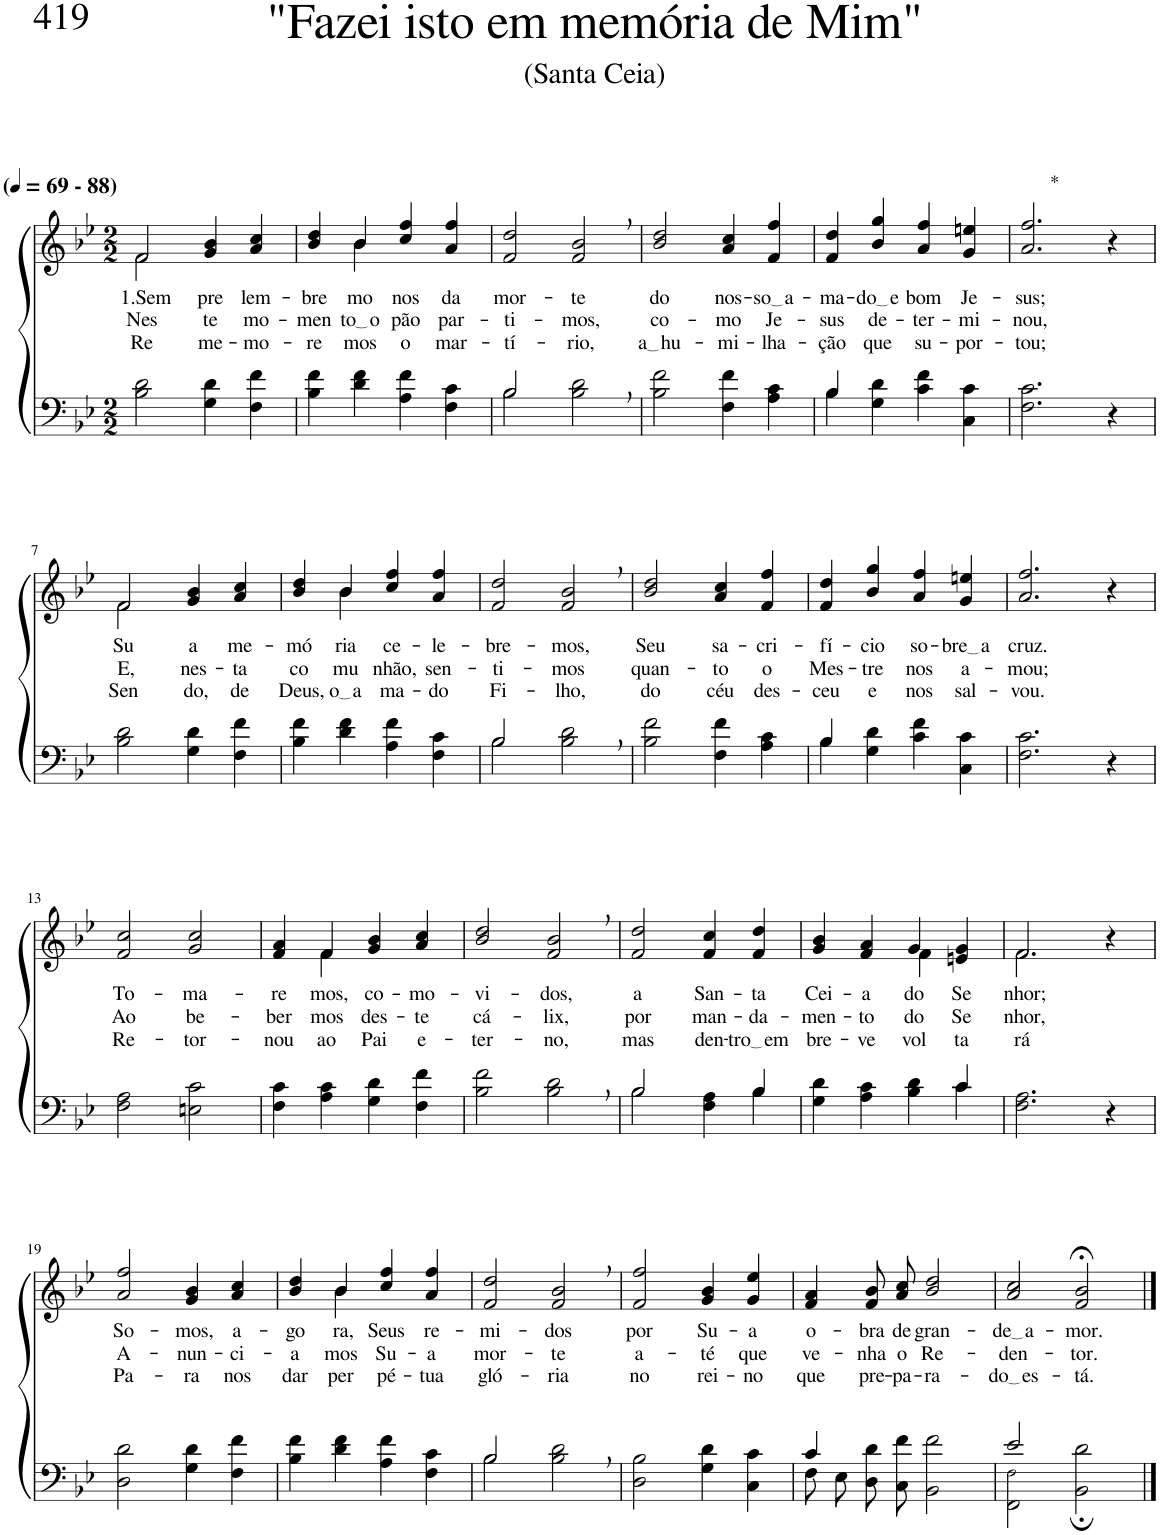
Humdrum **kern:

**kern	**kern	**text	**text	**text
*part2	*part1	*part1	*part1	*part1
*staff2	*staff1	*staff1	*staff1	*staff1
*I"Parte III e IV	*I"Parte I e II	*	*	*
*clefF4	*clefG2	*	*	*
*Trd2c3	*Trd2c3	*	*	*
*k[b-e-]	*k[b-e-]	*	*	*
*M2/2	*M2/2	*	*	*
*MM69	*MM69	*	*	*
=1	=1	=1	=1	=1
*	*^	*	*	*
!	!LO:TX:a:B:t=(	!	!	!	!
!	!LO:TX:a:B:t=- 88)	!	!	!	!
!	!	!	!LO:LY:b	!LO:LY:b	!LO:LY:b
2B-\ 2d\	2f/	2f\	1.Sem-	Nes-	Re-
!	!	!	!LO:LY:b	!LO:LY:b	!LO:LY:b
4G\ 4d\	4g/ 4b-/	2ryy	-pre	-te	-me-
!	!	!	!LO:LY:b	!LO:LY:b	!LO:LY:b
4F\ 4f\	4a/ 4cc/	.	lem-	mo-	-mo-
=2	=2	=2	=2	=2	=2
!	!	!	!LO:LY:b	!LO:LY:b	!LO:LY:b
4B-\ 4f\	4b-/ 4dd/	4ryy	-bre-	-men-	-re-
!	!	!	!LO:LY:b	!LO:LY:b	!LO:LY:b
4d\ 4f\	4b-/	4b-\	-mo-	to o	-mos
!	!	!	!LO:LY:b	!LO:LY:b	!LO:LY:b
4A\ 4f\	4cc/ 4ff/	2ryy	-nos	pão	o
!	!	!	!LO:LY:b	!LO:LY:b	!LO:LY:b
4F\ 4c\	4a/ 4ff/	.	da	par-	mar-
*	*v	*v	*	*	*
=3	=3	=3	=3	=3
*^	*	*	*	*
!	!	!	!LO:LY:b	!LO:LY:b	!LO:LY:b
2B-\	2B-/	2f/ 2dd/	mor-	-ti-	-tí-
!	!	!	!LO:LY:b	!LO:LY:b	!LO:LY:b
2B-\, 2d\,	2ryy	2f/, 2b-/,	-te	-mos,	-rio,
=4	=4	=4	=4	=4	=4
!	!	!	!LO:LY:b	!LO:LY:b	!LO:LY:b
*v	*v	*	*	*	*
2B-\ 2f\	2b-/ 2dd/	do	co-	a hu
!	!	!LO:LY:b	!LO:LY:b	!LO:LY:b
4F\ 4f\	4a/ 4cc/	nos-	-mo	-mi-
!	!	!LO:LY:b	!LO:LY:b	!LO:LY:b
4A\ 4c\	4f/ 4ff/	so a	Je-	-lha-
=5	=5	=5	=5	=5
*^	*	*	*	*
!	!	!	!LO:LY:b	!LO:LY:b	!LO:LY:b
4B-\	4B-/	4f/ 4dd/	-ma-	-sus	-ção
!	!	!	!LO:LY:b	!LO:LY:b	!LO:LY:b
4G\ 4d\	2.ryy	4b-/ 4gg/	do e	de-	que
!	!	!	!LO:LY:b	!LO:LY:b	!LO:LY:b
4c\ 4f\	.	4a/ 4ff/	bom	-ter-	su-
!	!	!	!LO:LY:b	!LO:LY:b	!LO:LY:b
4C\ 4c\	.	4g/ 4een/	Je-	-mi-	-por-
*v	*v	*	*	*	*
=6	=6	=6	=6	=6
!	!LO:TX:a:t=*	!	!	!
!	!	!LO:LY:b	!LO:LY:b	!LO:LY:b
2.F\ 2.c\	2.a/ 2.ff/	-sus;	-nou,	-tou;
4r	4r	.	.	.
!!LO:LB:g=z
=7	=7	=7	=7	=7
*	*^	*	*	*
!	!	!	!LO:LY:b	!LO:LY:b	!LO:LY:b
2B-\ 2d\	2f/	2f\	Su-	E,	Sen-
!	!	!	!LO:LY:b	!LO:LY:b	!LO:LY:b
4G\ 4d\	4g/ 4b-/	2ryy	-a	nes-	-do,
!	!	!	!LO:LY:b	!LO:LY:b	!LO:LY:b
4F\ 4f\	4a/ 4cc/	.	me-	-ta	de
=8	=8	=8	=8	=8	=8
!	!	!	!LO:LY:b	!LO:LY:b	!LO:LY:b
4B-\ 4f\	4b-/ 4dd/	4ryy	-mó-	co-	Deus,
!	!	!	!LO:LY:b	!LO:LY:b	!LO:LY:b
4d\ 4f\	4b-/	4b-\	-ria	-mu-	o a
!	!	!	!LO:LY:b	!LO:LY:b	!LO:LY:b
4A\ 4f\	4cc/ 4ff/	2ryy	ce-	-nhão,	-ma-
!	!	!	!LO:LY:b	!LO:LY:b	!LO:LY:b
4F\ 4c\	4a/ 4ff/	.	-le-	sen-	-do
*	*v	*v	*	*	*
=9	=9	=9	=9	=9
*^	*	*	*	*
!	!	!	!LO:LY:b	!LO:LY:b	!LO:LY:b
2B-\	2B-/	2f/ 2dd/	-bre-	-ti-	Fi-
!	!	!	!LO:LY:b	!LO:LY:b	!LO:LY:b
2B-\, 2d\,	2ryy	2f/, 2b-/,	-mos,	-mos	-lho,
=10	=10	=10	=10	=10	=10
!	!	!	!LO:LY:b	!LO:LY:b	!LO:LY:b
*v	*v	*	*	*	*
2B-\ 2f\	2b-/ 2dd/	Seu	quan-	do
!	!	!LO:LY:b	!LO:LY:b	!LO:LY:b
4F\ 4f\	4a/ 4cc/	sa-	-to	céu
!	!	!LO:LY:b	!LO:LY:b	!LO:LY:b
4A\ 4c\	4f/ 4ff/	-cri-	o	des-
=11	=11	=11	=11	=11
*^	*	*	*	*
!	!	!	!LO:LY:b	!LO:LY:b	!LO:LY:b
4B-/	4B-\	4f/ 4dd/	-fí-	Mes-	-ceu
!	!	!	!LO:LY:b	!LO:LY:b	!LO:LY:b
2.ryy	4G\ 4d\	4b-/ 4gg/	-cio	-tre	e
!	!	!	!LO:LY:b	!LO:LY:b	!LO:LY:b
.	4c\ 4f\	4a/ 4ff/	so-	nos	nos
!	!	!	!LO:LY:b	!LO:LY:b	!LO:LY:b
.	4C\ 4c\	4g/ 4een/	bre a	a-	sal-
=12	=12	=12	=12	=12	=12
!	!	!	!LO:LY:b	!LO:LY:b	!LO:LY:b
*v	*v	*	*	*	*
2.F\ 2.c\	2.a/ 2.ff/	cruz.	-mou;	-vou.
4r	4r	.	.	.
!!LO:LB:g=z
=13	=13	=13	=13	=13
!	!	!LO:LY:b	!LO:LY:b	!LO:LY:b
2F\ 2A\	2f/ 2cc/	To-	Ao	Re-
!	!	!LO:LY:b	!LO:LY:b	!LO:LY:b
2En\ 2c\	2g/ 2cc/	-ma-	be-	-tor-
=14	=14	=14	=14	=14
!	!	!LO:LY:b	!LO:LY:b	!LO:LY:b
*	*^	*	*	*
4F\ 4c\	4f/ 4a/	4ryy	-re-	-ber-	-nou
!	!	!	!LO:LY:b	!LO:LY:b	!LO:LY:b
4A\ 4c\	4f/	4f\	-mos,	-mos	ao
!	!	!	!LO:LY:b	!LO:LY:b	!LO:LY:b
4G\ 4d\	4g/ 4b-/	2ryy	co-	des-	Pai
!	!	!	!LO:LY:b	!LO:LY:b	!LO:LY:b
4F\ 4f\	4a/ 4cc/	.	-mo-	-te	e-
*	*v	*v	*	*	*
=15	=15	=15	=15	=15
!	!	!LO:LY:b	!LO:LY:b	!LO:LY:b
2B-\ 2f\	2b-/ 2dd/	-vi-	cá-	-ter-
!	!	!LO:LY:b	!LO:LY:b	!LO:LY:b
2B-\, 2d\,	2f/, 2b-/,	-dos,	-lix,	-no,
=16	=16	=16	=16	=16
*^	*	*	*	*
!	!	!	!LO:LY:b	!LO:LY:b	!LO:LY:b
2B-/	2B-\	2f/ 2dd/	a	por	mas
!	!	!	!LO:LY:b	!LO:LY:b	!LO:LY:b
4ryy	4F\ 4A\	4f/ 4cc/	San-	man-	den-
!	!	!	!LO:LY:b	!LO:LY:b	!LO:LY:b
4B-/	4B-\	4f/ 4dd/	-ta	-da-	tro em
=17	=17	=17	=17	=17	=17
!	!	!	!LO:LY:b	!LO:LY:b	!LO:LY:b
*	*	*^	*	*	*
2.ryy	4G\ 4d\	4g/ 4b-/	2ryy	Cei-	-men-	bre-
!	!	!	!	!LO:LY:b	!LO:LY:b	!LO:LY:b
.	4A\ 4c\	4f/ 4a/	.	-a	-to	-ve
!	!	!	!	!LO:LY:b	!LO:LY:b	!LO:LY:b
.	4B-\ 4d\	4g/	4f\	do	do	vol-
!	!	!	!	!LO:LY:b	!LO:LY:b	!LO:LY:b
4c/	4c\	4en/ 4g/	4ryy	Se-	Se-	-ta-
=18	=18	=18	=18	=18	=18	=18
!	!	!	!	!LO:LY:b	!LO:LY:b	!LO:LY:b
*v	*v	*	*	*	*	*
2.F\ 2.A\	2.f/	2.f\	-nhor;	-nhor,	-rá
4r	4r	4ryy	.	.	.
!!LO:LB:g=z
=19	=19	=19	=19	=19	=19
!	!	!	!LO:LY:b	!LO:LY:b	!LO:LY:b
*	*v	*v	*	*	*
2D\ 2d\	2a/ 2ff/	So-	A-	Pa-
!	!	!LO:LY:b	!LO:LY:b	!LO:LY:b
4G\ 4d\	4g/ 4b-/	-mos,	-nun-	-ra
!	!	!LO:LY:b	!LO:LY:b	!LO:LY:b
4F\ 4f\	4a/ 4cc/	a-	-ci-	nos
=20	=20	=20	=20	=20
!	!	!LO:LY:b	!LO:LY:b	!LO:LY:b
*	*^	*	*	*
4B-\ 4f\	4b-/ 4dd/	4ryy	-go-	-a-	dar
!	!	!	!LO:LY:b	!LO:LY:b	!LO:LY:b
4d\ 4f\	4b-/	4b-\	-ra,	-mos	per-
!	!	!	!LO:LY:b	!LO:LY:b	!LO:LY:b
4A\ 4f\	4cc/ 4ff/	2ryy	Seus	Su-	-pé-
!	!	!	!LO:LY:b	!LO:LY:b	!LO:LY:b
4F\ 4c\	4a/ 4ff/	.	re-	-a	-tua
*	*v	*v	*	*	*
=21	=21	=21	=21	=21
*^	*	*	*	*
!	!	!	!LO:LY:b	!LO:LY:b	!LO:LY:b
2B-\	2B-/	2f/ 2dd/	-mi-	mor-	gló-
!	!	!	!LO:LY:b	!LO:LY:b	!LO:LY:b
2B-\, 2d\,	2ryy	2f/, 2b-/,	-dos	-te	-ria
=22	=22	=22	=22	=22	=22
!	!	!	!LO:LY:b	!LO:LY:b	!LO:LY:b
*v	*v	*	*	*	*
2D\ 2B-\	2f/ 2ff/	por	a-	no
!	!	!LO:LY:b	!LO:LY:b	!LO:LY:b
4G\ 4d\	4g/ 4b-/	Su-	-té	rei-
!	!	!LO:LY:b	!LO:LY:b	!LO:LY:b
4C\ 4c\	4g/ 4ee-/	-a	que	-no
=23	=23	=23	=23	=23
*^	*	*	*	*
!	!	!	!LO:LY:b	!LO:LY:b	!LO:LY:b
4c/	8F\L	4f/ 4a/	o-	ve-	que
.	8E-\	.	.	.	.
!	!	!	!LO:LY:b	!LO:LY:b	!LO:LY:b
2.ryy	8D\ 8d\	8f/ 8b-/L	-bra	-nha	pre-
!	!	!	!LO:LY:b	!LO:LY:b	!LO:LY:b
.	8C\ 8f\J	8a/ 8cc/J	de	o	-pa-
!	!	!	!LO:LY:b	!LO:LY:b	!LO:LY:b
.	2BB-\ 2f\	2b-/ 2dd/	gran-	Re-	-ra-
=24	=24	=24	=24	=24	=24
!	!	!	!LO:LY:b	!LO:LY:b	!LO:LY:b
2e-/	2FF\ 2F!\	2a/ 2cc/	de a	-den-	do es
!	!	!	!LO:LY:b	!LO:LY:b	!LO:LY:b
2ryy	2BB-\; 2d\;	2f/;< 2b-/;<	-mor.	-tor.	-tá.
*v	*v	*	*	*	*
==	==	==	==	==
*-	*-	*-	*-	*-
